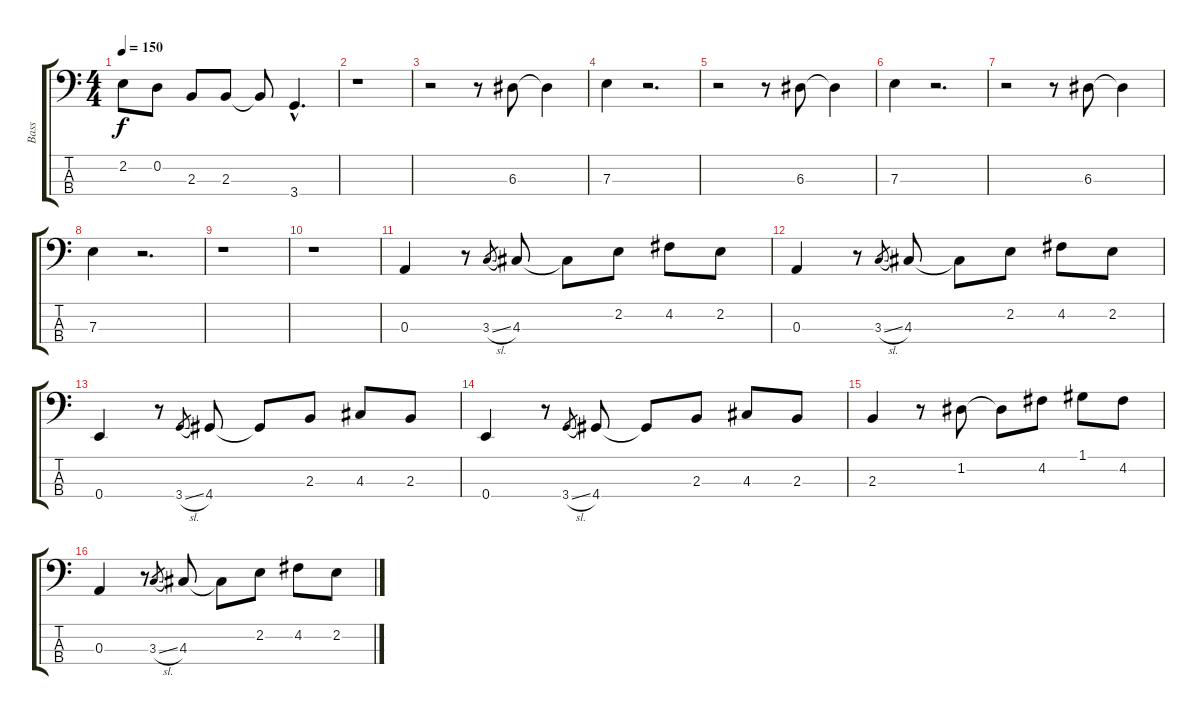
\track ("Bass" "Bass") {instrument acousticguitarnylon}
\staff {score tabs}
\tuning (G2 D2 A1 E1) {hide}
\ts (4 4)
\tempo 150
\clef f4
\ks c
2.2.8{dy f} 0.2.8 2.3.8 2.3.8 2.3{t}.8 3.4{hac}.4{d} |
r.1 |
r.2 r.8 6.3.8 6.3{t}.4 |
7.3.4 r.2{d} |
r.2 r.8 6.3.8 6.3{t}.4 |
7.3.4 r.2{d} |
r.2 r.8 6.3.8 6.3{t}.4 |
7.3.4 r.2{d} |
r.1 |
r.1 |
0.3.4 r.8 3.3{sl}.8{gr} 4.3.8 4.3{t}.8 2.2.8 4.2.8 2.2.8 |
0.3.4 r.8 3.3{sl}.8{gr} 4.3.8 4.3{t}.8 2.2.8 4.2.8 2.2.8 |
0.4.4 r.8 3.4{sl}.8{gr} 4.4.8 4.4{t}.8 2.3.8 4.3.8 2.3.8 |
0.4.4 r.8 3.4{sl}.8{gr} 4.4.8 4.4{t}.8 2.3.8 4.3.8 2.3.8 |
2.3.4 r.8 1.2.8 1.2{t}.8 4.2.8 1.1.8 4.2.8 |
0.3.4 r.8 3.3{sl}.8{gr} 4.3.8 4.3{t}.8 2.2.8 4.2.8 2.2.8
